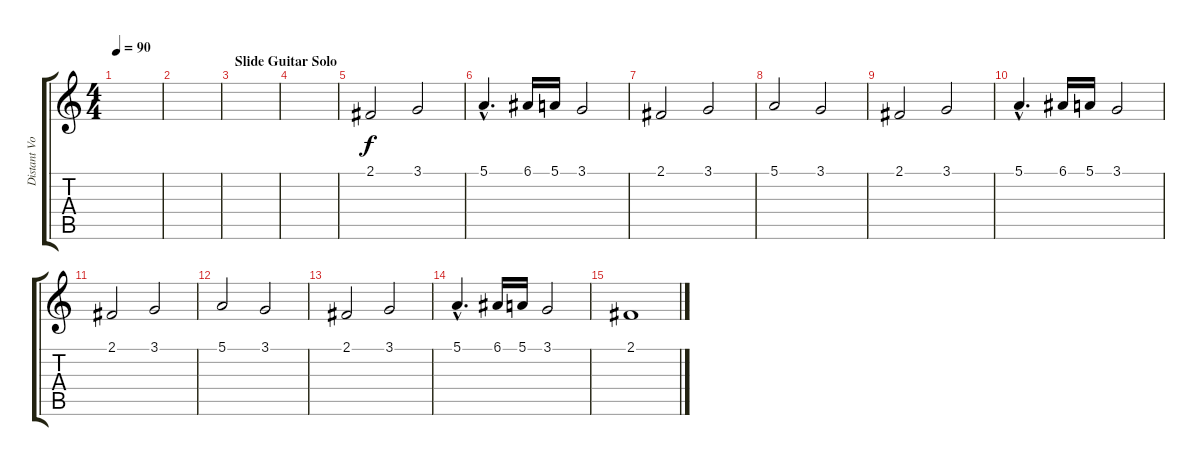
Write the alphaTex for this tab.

\track ("Distant Voice" "Distant Vo") {instrument choiraahs}
\staff {score tabs}
\tuning (E4 B3 G3 D3 A2 E2) {hide}
\ts (4 4)
\tempo 90
\clef g2
\ks c
|
|
\section ("" "Slide Guitar Solo")
|
|
2.1.2 3.1.2 |
5.1{hac}.4{d} 6.1.16 5.1.16 3.1.2 |
2.1.2 3.1.2 |
5.1.2 3.1.2 |
2.1.2 3.1.2 |
5.1{hac}.4{d} 6.1.16 5.1.16 3.1.2 |
2.1.2 3.1.2 |
5.1.2 3.1.2 |
2.1.2 3.1.2 |
5.1{hac}.4{d} 6.1.16 5.1.16 3.1.2 |
2.1.1
